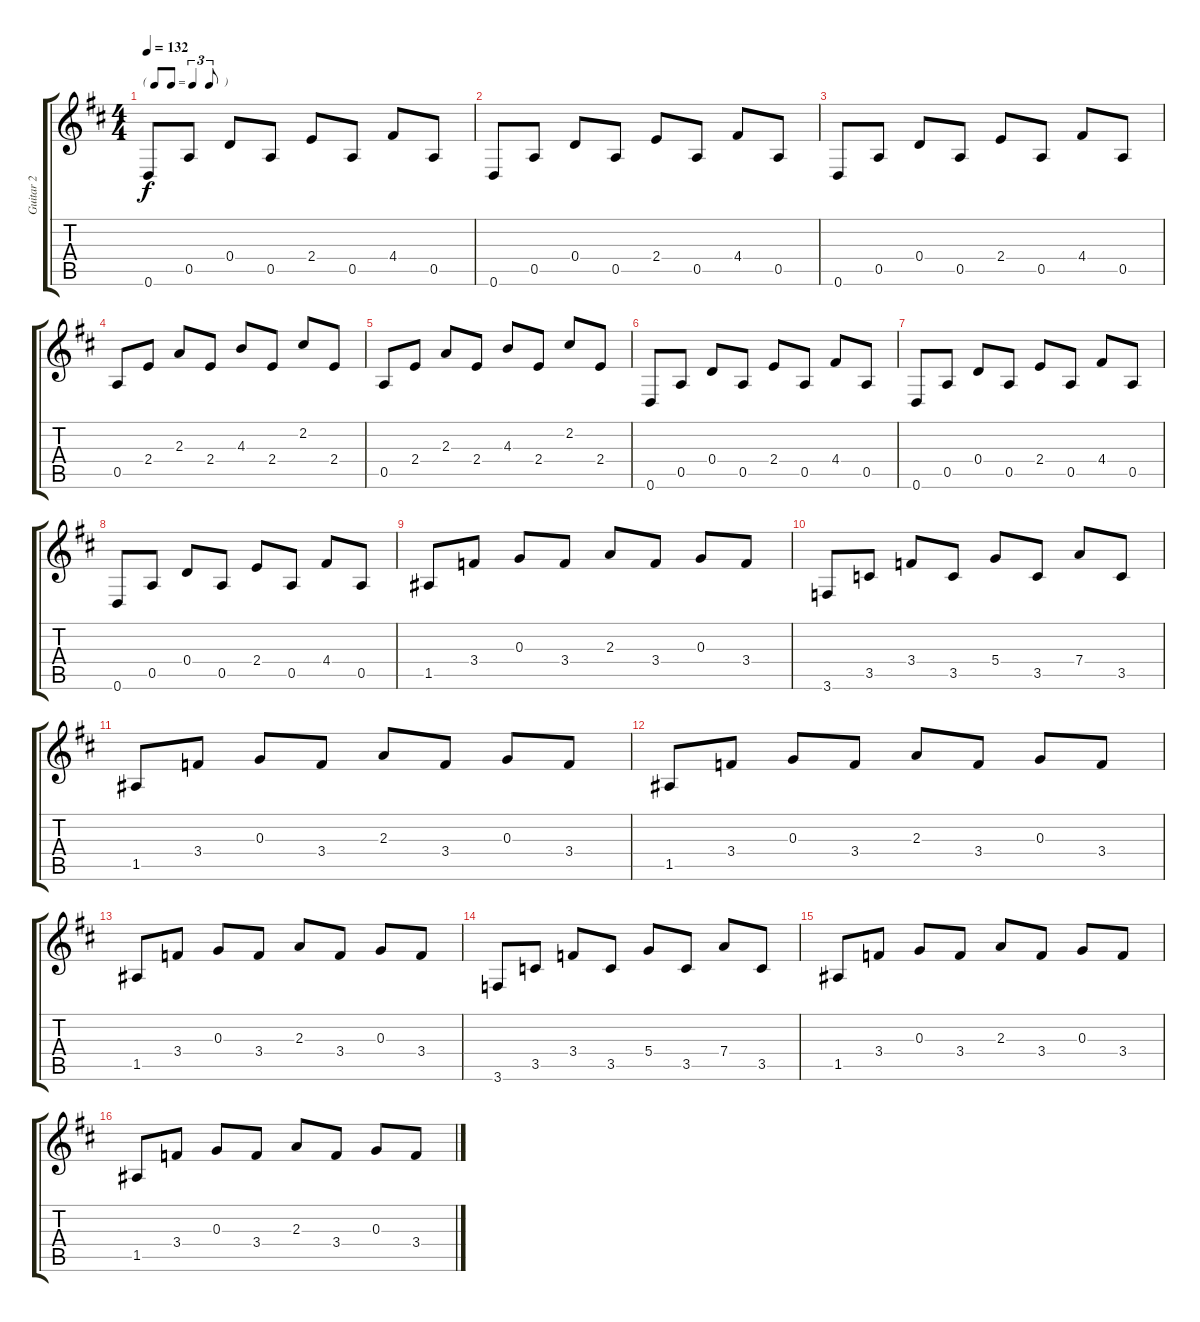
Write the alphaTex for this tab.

\track ("Guitar 2" "Guitar 2") {instrument acousticguitarsteel}
\staff {score tabs}
\tuning (E4 B3 G3 D3 A2 D2) {hide}
\ts (4 4)
\tf triplet8th
\tempo 132
\clef g2
\ks d
0.6.8{dy f} 0.5.8 0.4.8 0.5.8 2.4.8 0.5.8 4.4.8 0.5.8 |
0.6.8 0.5.8 0.4.8 0.5.8 2.4.8 0.5.8 4.4.8 0.5.8 |
0.6.8 0.5.8 0.4.8 0.5.8 2.4.8 0.5.8 4.4.8 0.5.8 |
0.5.8 2.4.8 2.3.8 2.4.8 4.3.8 2.4.8 2.2.8 2.4.8 |
0.5.8 2.4.8 2.3.8 2.4.8 4.3.8 2.4.8 2.2.8 2.4.8 |
0.6.8 0.5.8 0.4.8 0.5.8 2.4.8 0.5.8 4.4.8 0.5.8 |
0.6.8 0.5.8 0.4.8 0.5.8 2.4.8 0.5.8 4.4.8 0.5.8 |
0.6.8 0.5.8 0.4.8 0.5.8 2.4.8 0.5.8 4.4.8 0.5.8 |
1.5.8 3.4.8 0.3.8 3.4.8 2.3.8 3.4.8 0.3.8 3.4.8 |
3.6.8 3.5.8 3.4.8 3.5.8 5.4.8 3.5.8 7.4.8 3.5.8 |
1.5.8 3.4.8 0.3.8 3.4.8 2.3.8 3.4.8 0.3.8 3.4.8 |
1.5.8 3.4.8 0.3.8 3.4.8 2.3.8 3.4.8 0.3.8 3.4.8 |
1.5.8 3.4.8 0.3.8 3.4.8 2.3.8 3.4.8 0.3.8 3.4.8 |
3.6.8 3.5.8 3.4.8 3.5.8 5.4.8 3.5.8 7.4.8 3.5.8 |
1.5.8 3.4.8 0.3.8 3.4.8 2.3.8 3.4.8 0.3.8 3.4.8 |
1.5.8 3.4.8 0.3.8 3.4.8 2.3.8 3.4.8 0.3.8 3.4.8
